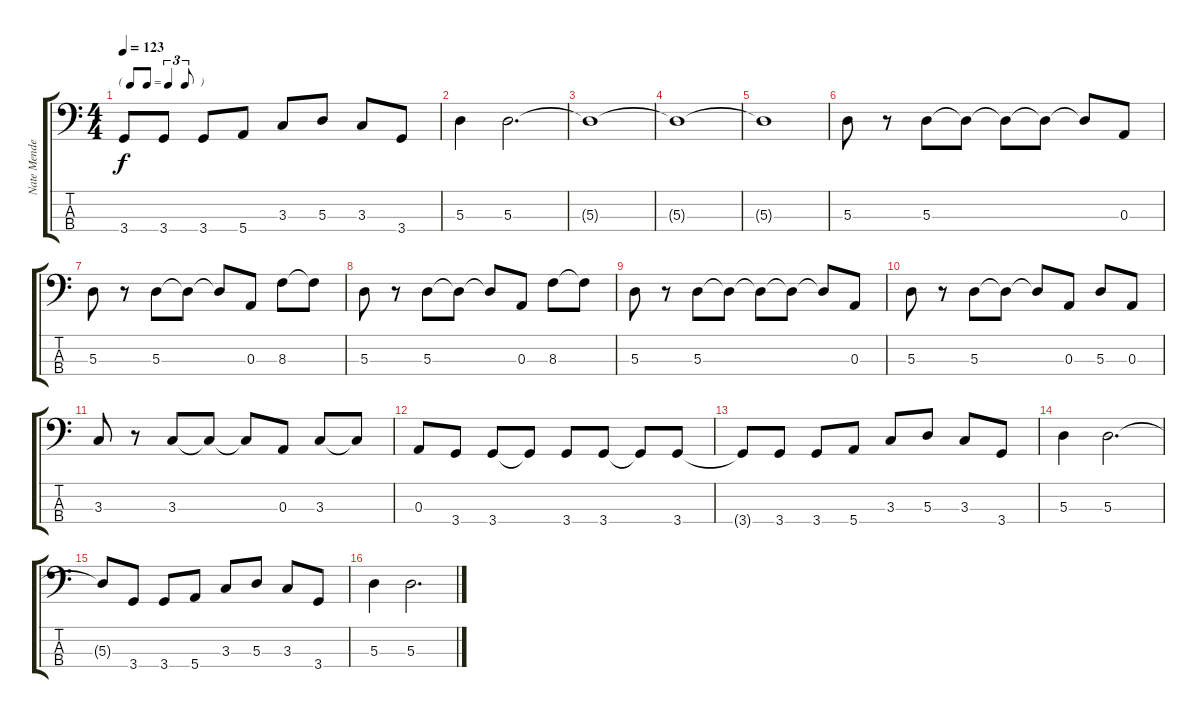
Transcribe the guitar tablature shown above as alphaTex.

\track ("Nate Mendel - Bass" "Nate Mende") {instrument electricbassfinger}
\staff {score tabs}
\tuning (G2 D2 A1 E1) {hide}
\ts (4 4)
\tf triplet8th
\tempo 123
\clef f4
\ks c
3.4{t}.8{dy f} 3.4.8 3.4.8 5.4.8 3.3.8 5.3.8 3.3.8 3.4.8 |
5.3.4 5.3.2{d} |
5.3{t}.1 |
5.3{t}.1 |
5.3{t}.1 |
5.3.8 r.8 5.3.8 5.3{t}.8 5.3{t}.8 5.3{t}.8 5.3{t}.8 0.3.8 |
5.3.8 r.8 5.3.8 5.3{t}.8 5.3{t}.8 0.3.8 8.3.8 8.3{t}.8 |
5.3.8 r.8 5.3.8 5.3{t}.8 5.3{t}.8 0.3.8 8.3.8 8.3{t}.8 |
5.3.8 r.8 5.3.8 5.3{t}.8 5.3{t}.8 5.3{t}.8 5.3{t}.8 0.3.8 |
5.3.8 r.8 5.3.8 5.3{t}.8 5.3{t}.8 0.3.8 5.3.8 0.3.8 |
3.3.8 r.8 3.3.8 3.3{t}.8 3.3{t}.8 0.3.8 3.3.8 3.3{t}.8 |
0.3.8 3.4.8 3.4.8 3.4{t}.8 3.4.8 3.4.8 3.4{t}.8 3.4.8 |
3.4{t}.8 3.4.8 3.4.8 5.4.8 3.3.8 5.3.8 3.3.8 3.4.8 |
5.3.4 5.3.2{d} |
5.3{t}.8 3.4.8 3.4.8 5.4.8 3.3.8 5.3.8 3.3.8 3.4.8 |
5.3.4 5.3.2{d}
